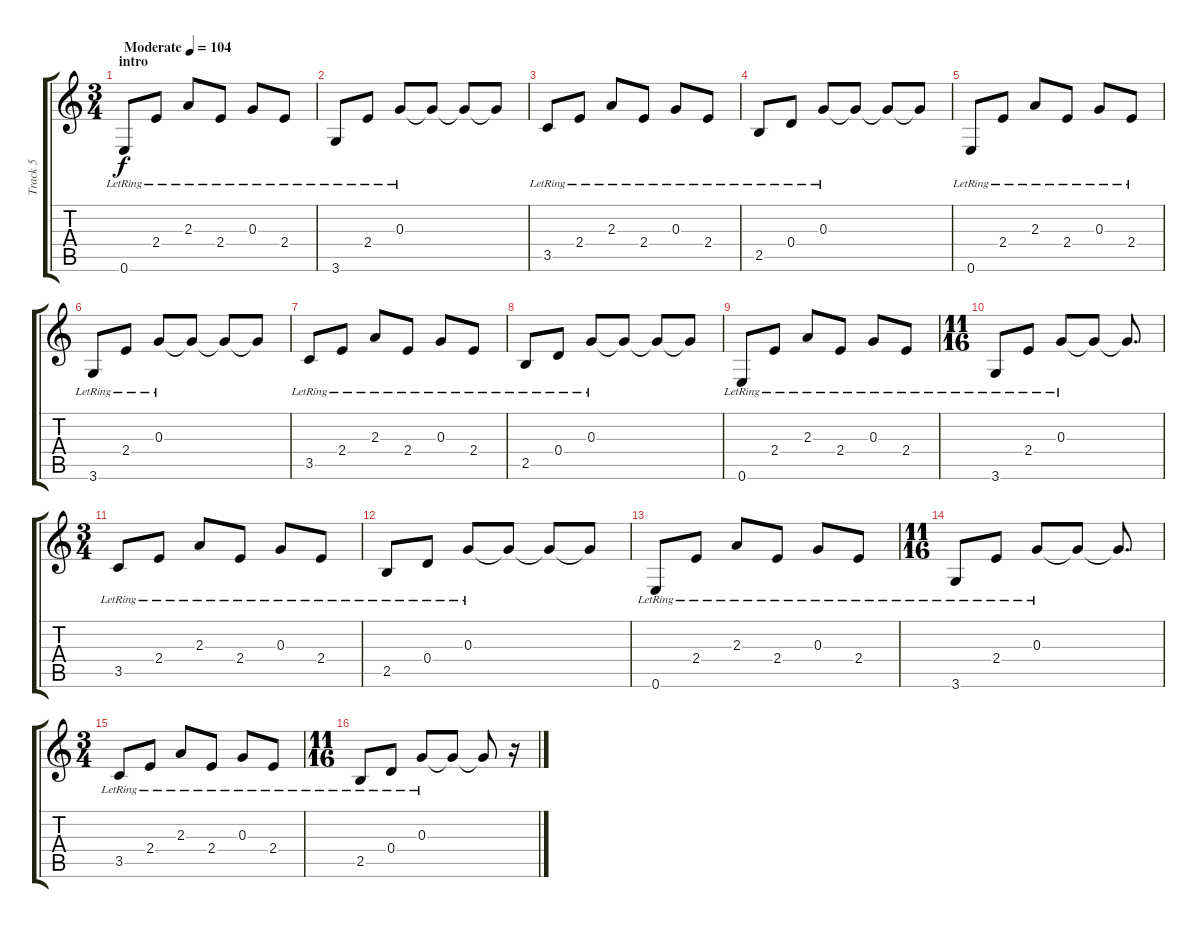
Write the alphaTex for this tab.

\track ("Track 5" "Track 5") {instrument electricguitarclean}
\staff {score tabs}
\tuning (E4 B3 G3 D3 A2 E2) {hide}
\ts (3 4)
\section ("" "intro")
\tempo (104 "Moderate")
\clef g2
\ks c
0.6{lr}.8{dy f volume 10 instrument electricguitarclean} 2.4{lr}.8 2.3{lr}.8 2.4{lr}.8 0.3{lr}.8 2.4{lr}.8 |
3.6{lr}.8 2.4{lr}.8 0.3{lr}.8 0.3{t}.8 0.3{t}.8 0.3{t}.8 |
3.5{lr}.8 2.4{lr}.8 2.3{lr}.8 2.4{lr}.8 0.3{lr}.8 2.4{lr}.8 |
2.5{lr}.8 0.4{lr}.8 0.3{lr}.8 0.3{t}.8 0.3{t}.8 0.3{t}.8 |
0.6{lr}.8 2.4{lr}.8 2.3{lr}.8 2.4{lr}.8 0.3{lr}.8 2.4{lr}.8 |
3.6{lr}.8 2.4{lr}.8 0.3{lr}.8 0.3{t}.8 0.3{t}.8 0.3{t}.8 |
3.5{lr}.8 2.4{lr}.8 2.3{lr}.8 2.4{lr}.8 0.3{lr}.8 2.4{lr}.8 |
2.5{lr}.8 0.4{lr}.8 0.3{lr}.8 0.3{t}.8 0.3{t}.8 0.3{t}.8 |
0.6{lr}.8 2.4{lr}.8 2.3{lr}.8 2.4{lr}.8 0.3{lr}.8 2.4{lr}.8 |
\ts (11 16)
3.6{lr}.8 2.4{lr}.8 0.3{lr}.8 0.3{t}.8 0.3{t}.8{d} |
\ts (3 4)
3.5{lr}.8 2.4{lr}.8 2.3{lr}.8 2.4{lr}.8 0.3{lr}.8 2.4{lr}.8 |
2.5{lr}.8 0.4{lr}.8 0.3{lr}.8 0.3{t}.8 0.3{t}.8 0.3{t}.8 |
0.6{lr}.8 2.4{lr}.8 2.3{lr}.8 2.4{lr}.8 0.3{lr}.8 2.4{lr}.8 |
\ts (11 16)
3.6{lr}.8 2.4{lr}.8 0.3{lr}.8 0.3{t}.8 0.3{t}.8{d} |
\ts (3 4)
3.5{lr}.8 2.4{lr}.8 2.3{lr}.8 2.4{lr}.8 0.3{lr}.8 2.4{lr}.8 |
\ts (11 16)
2.5{lr}.8 0.4{lr}.8 0.3{lr}.8 0.3{t}.8 0.3{t}.8 r.16
